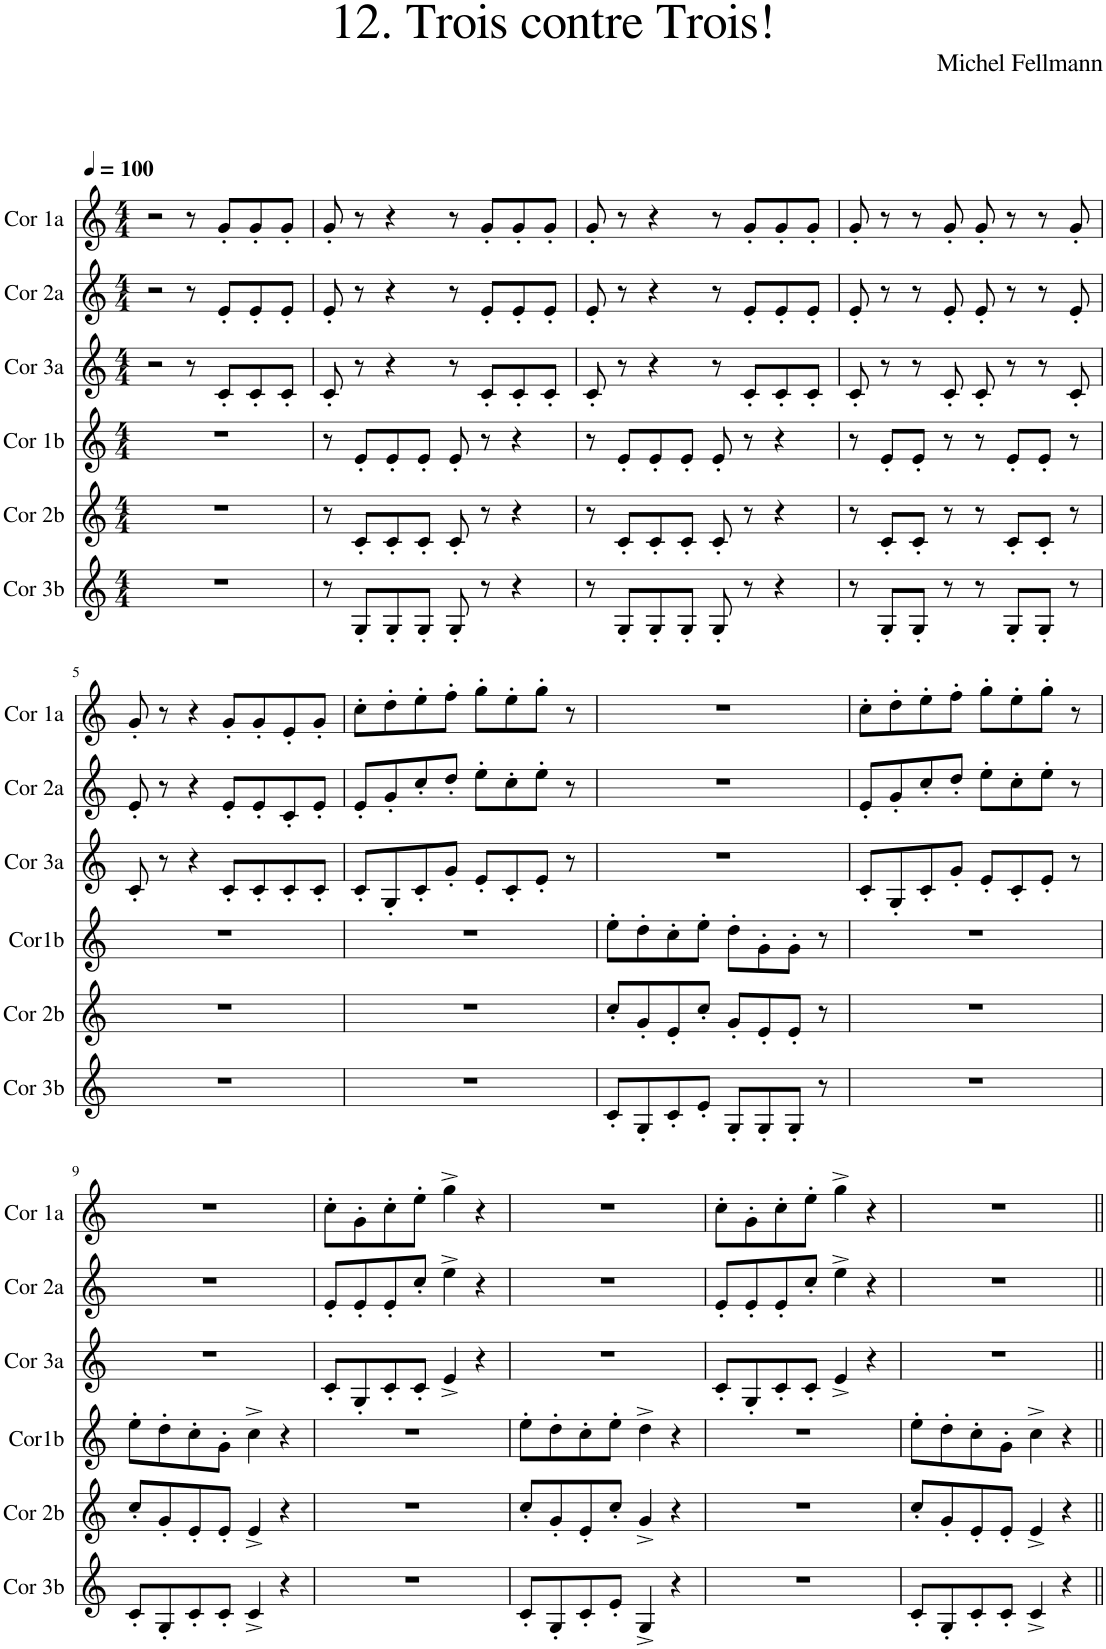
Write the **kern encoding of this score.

**kern	**kern	**kern	**kern	**kern	**kern
*part6	*part5	*part4	*part3	*part2	*part1
*staff6	*staff5	*staff4	*staff3	*staff2	*staff1
*I"Cor 3b	*I"Cor 2b	*I"Cor 1b	*I"Cor 3a	*I"Cor 2a	*I"Cor 1a
*I'Cor 3b	*I'Cor 2b	*I'Cor1b	*I'Cor 3a	*I'Cor 2a	*I'Cor 1a
*clefG2	*clefG2	*clefG2	*clefG2	*clefG2	*clefG2
*Trd4c7	*Trd4c7	*Trd4c7	*Trd4c7	*Trd4c7	*Trd4c7
*k[]	*k[]	*k[]	*k[]	*k[]	*k[]
*M4/4	*M4/4	*M4/4	*M4/4	*M4/4	*M4/4
*MM100	*MM100	*MM100	*MM100	*MM100	*MM100
=1	=1	=1	=1	=1	=1
1r	1r	1r	2r	2r	2r
.	.	.	8r	8r	8r
.	.	.	8c'/L	8e'/L	8g'/L
.	.	.	8c'/	8e'/	8g'/
.	.	.	8c'/J	8e'/J	8g'/J
=2	=2	=2	=2	=2	=2
8r	8r	8r	8c'/	8e'/	8g'/
8G'/L	8c'/L	8e'/L	8r	8r	8r
8G'/	8c'/	8e'/	4r	4r	4r
8G'/J	8c'/J	8e'/J	.	.	.
8G'/	8c'/	8e'/	8r	8r	8r
8r	8r	8r	8c'/L	8e'/L	8g'/L
4r	4r	4r	8c'/	8e'/	8g'/
.	.	.	8c'/J	8e'/J	8g'/J
=3	=3	=3	=3	=3	=3
8r	8r	8r	8c'/	8e'/	8g'/
8G'/L	8c'/L	8e'/L	8r	8r	8r
8G'/	8c'/	8e'/	4r	4r	4r
8G'/J	8c'/J	8e'/J	.	.	.
8G'/	8c'/	8e'/	8r	8r	8r
8r	8r	8r	8c'/L	8e'/L	8g'/L
4r	4r	4r	8c'/	8e'/	8g'/
.	.	.	8c'/J	8e'/J	8g'/J
=4	=4	=4	=4	=4	=4
8r	8r	8r	8c'/	8e'/	8g'/
8G'/L	8c'/L	8e'/L	8r	8r	8r
8G'/J	8c'/J	8e'/J	8r	8r	8r
8r	8r	8r	8c'/	8e'/	8g'/
8r	8r	8r	8c'/	8e'/	8g'/
8G'/L	8c'/L	8e'/L	8r	8r	8r
8G'/J	8c'/J	8e'/J	8r	8r	8r
8r	8r	8r	8c'/	8e'/	8g'/
!!LO:LB:g=z
=5	=5	=5	=5	=5	=5
1r	1r	1r	8c'/	8e'/	8g'/
.	.	.	8r	8r	8r
.	.	.	4r	4r	4r
.	.	.	8c'/L	8e'/L	8g'/L
.	.	.	8c'/	8e'/	8g'/
.	.	.	8c'/	8c'/	8e'/
.	.	.	8c'/J	8e'/J	8g'/J
=6	=6	=6	=6	=6	=6
1r	1r	1r	8c'/L	8e'/L	8cc'\L
.	.	.	8G'/	8g'/	8dd'\
.	.	.	8c'/	8cc'/	8ee'\
.	.	.	8g'/J	8dd'/J	8ff'\J
.	.	.	8e'/L	8ee'\L	8gg'\L
.	.	.	8c'/	8cc'\	8ee'\
.	.	.	8e'/J	8ee'\J	8gg'\J
.	.	.	8r	8r	8r
=7	=7	=7	=7	=7	=7
8c'/L	8cc'/L	8ee'\L	1r	1r	1r
8G'/	8g'/	8dd'\	.	.	.
8c'/	8e'/	8cc'\	.	.	.
8e'/J	8cc'/J	8ee'\J	.	.	.
8G'/L	8g'/L	8dd'\L	.	.	.
8G'/	8e'/	8g'\	.	.	.
8G'/J	8e'/J	8g'\J	.	.	.
8r	8r	8r	.	.	.
=8	=8	=8	=8	=8	=8
1r	1r	1r	8c'/L	8e'/L	8cc'\L
.	.	.	8G'/	8g'/	8dd'\
.	.	.	8c'/	8cc'/	8ee'\
.	.	.	8g'/J	8dd'/J	8ff'\J
.	.	.	8e'/L	8ee'\L	8gg'\L
.	.	.	8c'/	8cc'\	8ee'\
.	.	.	8e'/J	8ee'\J	8gg'\J
.	.	.	8r	8r	8r
!!LO:LB:g=z
=9	=9	=9	=9	=9	=9
8c'/L	8cc'/L	8ee'\L	1r	1r	1r
8G'/	8g'/	8dd'\	.	.	.
8c'/	8e'/	8cc'\	.	.	.
8c'/J	8e'/J	8g'\J	.	.	.
4c^/	4e^/	4cc^\	.	.	.
4r	4r	4r	.	.	.
=10	=10	=10	=10	=10	=10
1r	1r	1r	8c'/L	8e'/L	8cc'\L
.	.	.	8G'/	8e'/	8g'\
.	.	.	8c'/	8e'/	8cc'\
.	.	.	8c'/J	8cc'/J	8ee'\J
.	.	.	4e^/	4ee^\	4gg^\
.	.	.	4r	4r	4r
=11	=11	=11	=11	=11	=11
8c'/L	8cc'/L	8ee'\L	1r	1r	1r
8G'/	8g'/	8dd'\	.	.	.
8c'/	8e'/	8cc'\	.	.	.
8e'/J	8cc'/J	8ee'\J	.	.	.
4G^/	4g^/	4dd^\	.	.	.
4r	4r	4r	.	.	.
=12	=12	=12	=12	=12	=12
1r	1r	1r	8c'/L	8e'/L	8cc'\L
.	.	.	8G'/	8e'/	8g'\
.	.	.	8c'/	8e'/	8cc'\
.	.	.	8c'/J	8cc'/J	8ee'\J
.	.	.	4e^/	4ee^\	4gg^\
.	.	.	4r	4r	4r
=13	=13	=13	=13	=13	=13
8c'/L	8cc'/L	8ee'\L	1r	1r	1r
8G'/	8g'/	8dd'\	.	.	.
8c'/	8e'/	8cc'\	.	.	.
8c'/J	8e'/J	8g'\J	.	.	.
4c^/	4e^/	4cc^\	.	.	.
4r	4r	4r	.	.	.
=||	=||	=||	=||	=||	=||
*-	*-	*-	*-	*-	*-
